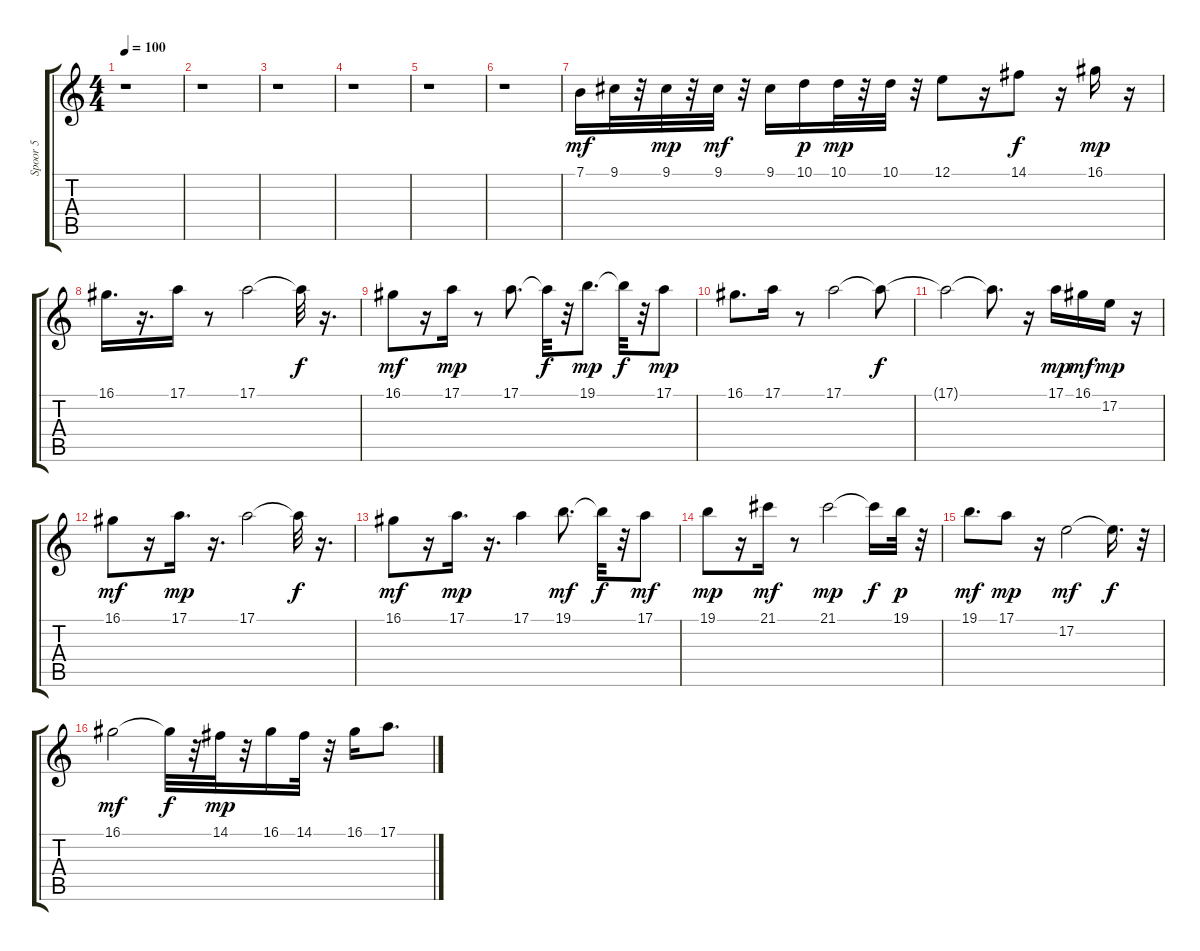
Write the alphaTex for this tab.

\track ("Spoor 5" "Spoor 5") {instrument stringensemble1}
\staff {score tabs}
\tuning (E4 B3 G3 D3 A2 E2) {hide}
\ts (4 4)
\tempo 100
\clef g2
\ks c
r.1{dy f} |
r.1 |
r.1 |
r.1 |
r.1 |
r.1 |
7.1.16{dy mf} 9.1.32 r.32 9.1.32{dy mp} r.32 9.1.32{dy mf} r.32 9.1.16 10.1.16{dy p} 10.1.32{dy mp} r.32 10.1.32 r.32 12.1.8 r.16 14.1.8{dy f} r.16 16.1.16{dy mp} r.16 |
16.1.16{d} r.16{d} 17.1.16 r.8 17.1.2 17.1{t}.32{dy f} r.16{d} |
16.1.8{dy mf} r.16 17.1.16{dy mp} r.8 17.1.8{d} 17.1{t}.32{dy f} r.32 19.1.8{d dy mp} 19.1{t}.32{dy f} r.32 17.1.8{dy mp} |
16.1.8{d} 17.1.16 r.8 17.1.2 17.1{t}.8{dy f} |
17.1{t}.2 17.1{t}.8{d} r.16 17.1.16{dy mp} 16.1.16{dy mf} 17.2.16{dy mp} r.16 |
16.1.8{dy mf} r.16 17.1.16{d dy mp} r.16{d} 17.1.2 17.1{t}.32{dy f} r.16{d} |
16.1.8{dy mf} r.16 17.1.16{d dy mp} r.16{d} 17.1.4 19.1.8{d dy mf} 19.1{t}.32{dy f} r.32 17.1.8{dy mf} |
19.1.8{dy mp} r.16 21.1.16{dy mf} r.8 21.1.2{dy mp} 21.1{t}.16{dy f} 19.1.32{dy p} r.32 |
19.1.8{d dy mf} 17.1.8{dy mp} r.16 17.2.2{dy mf} 17.2{t}.16{d dy f} r.32 |
16.1.2{dy mf} 16.1{t}.32{dy f} r.32 14.1.32{dy mp} r.32 16.1.16 14.1.32 r.32 16.1.16 17.1.8{d}
